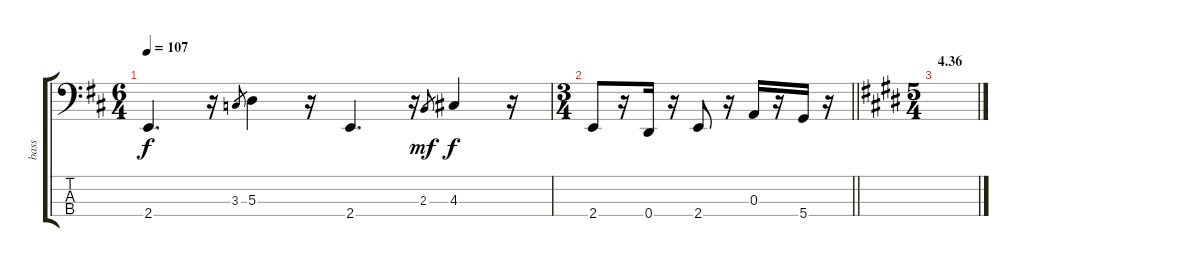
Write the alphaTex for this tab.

\track ("bass" "bass") {instrument electricbassfinger}
\staff {score tabs}
\tuning (G2 D2 A1 D1) {hide}
\ts (6 4)
\tempo 107
\clef f4
\ks d
2.4.4{d dy f} r.16 3.3.8{gr} 5.3.4 r.16 2.4.4{d} r.16 2.3.8{gr dy mf} 4.3.4{dy f} r.16 |
\ts (3 4)
\barLineRight lightlight
2.4.8 r.16 0.4.16 r.16 2.4.8 r.16 0.3.16 r.16 5.4.16 r.16 |
\ts (5 4)
\section ("" "4.36")
\ks e
